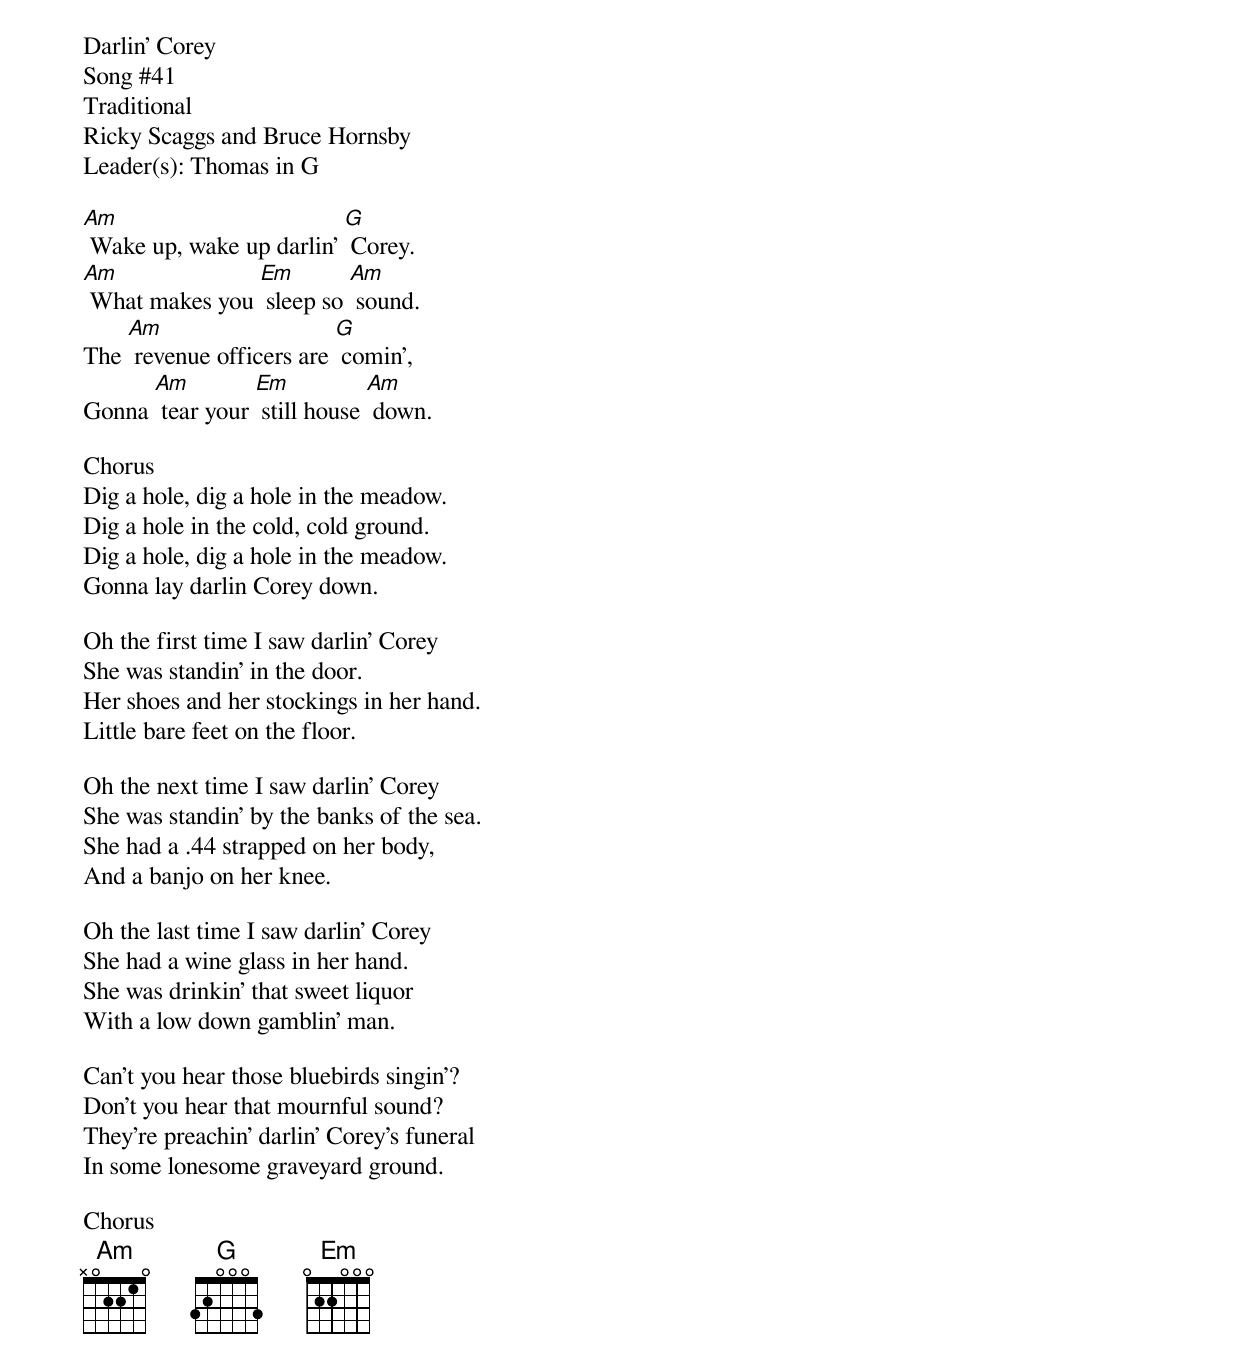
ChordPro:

Darlin’ Corey
Song #41
Traditional
Ricky Scaggs and Bruce Hornsby
Leader(s): Thomas in G

[Am] Wake up, wake up darlin' [G] Corey.
[Am] What makes you [Em] sleep so [Am] sound.
The [Am] revenue officers are [G] comin',
Gonna [Am] tear your [Em] still house [Am] down.

Chorus
Dig a hole, dig a hole in the meadow.
Dig a hole in the cold, cold ground.
Dig a hole, dig a hole in the meadow.
Gonna lay darlin Corey down.

Oh the first time I saw darlin' Corey
She was standin' in the door.
Her shoes and her stockings in her hand.
Little bare feet on the floor.

Oh the next time I saw darlin' Corey
She was standin' by the banks of the sea.
She had a .44 strapped on her body,
And a banjo on her knee.

Oh the last time I saw darlin' Corey
She had a wine glass in her hand.
She was drinkin' that sweet liquor
With a low down gamblin' man.

Can't you hear those bluebirds singin'?
Don't you hear that mournful sound?
They're preachin' darlin' Corey's funeral
In some lonesome graveyard ground.

Chorus
